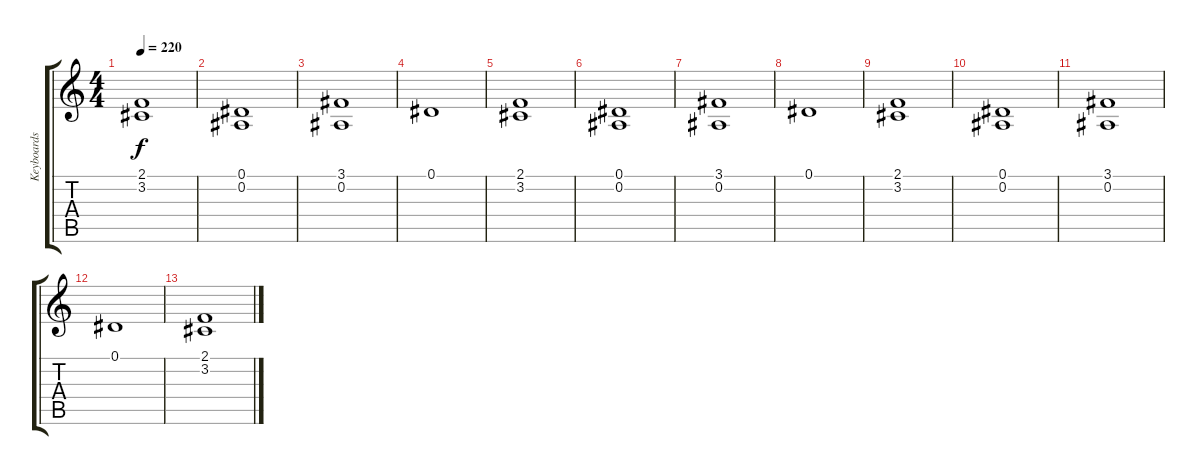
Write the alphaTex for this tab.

\track ("Keyboards 2" "Keyboards ") {instrument stringensemble1}
\staff {score tabs}
\tuning (Eb4 Bb3 Gb3 Db3 Ab2 Eb2) {hide}
\ts (4 4)
\tempo 220
\clef g2
\ks c
(2.1 3.2).1{dy f} |
(0.1 0.2).1 |
(3.1 0.2).1 |
0.1.1 |
(2.1 3.2).1 |
(0.1 0.2).1 |
(3.1 0.2).1 |
0.1.1 |
(2.1 3.2).1 |
(0.1 0.2).1 |
(3.1 0.2).1 |
0.1.1 |
(2.1 3.2).1
